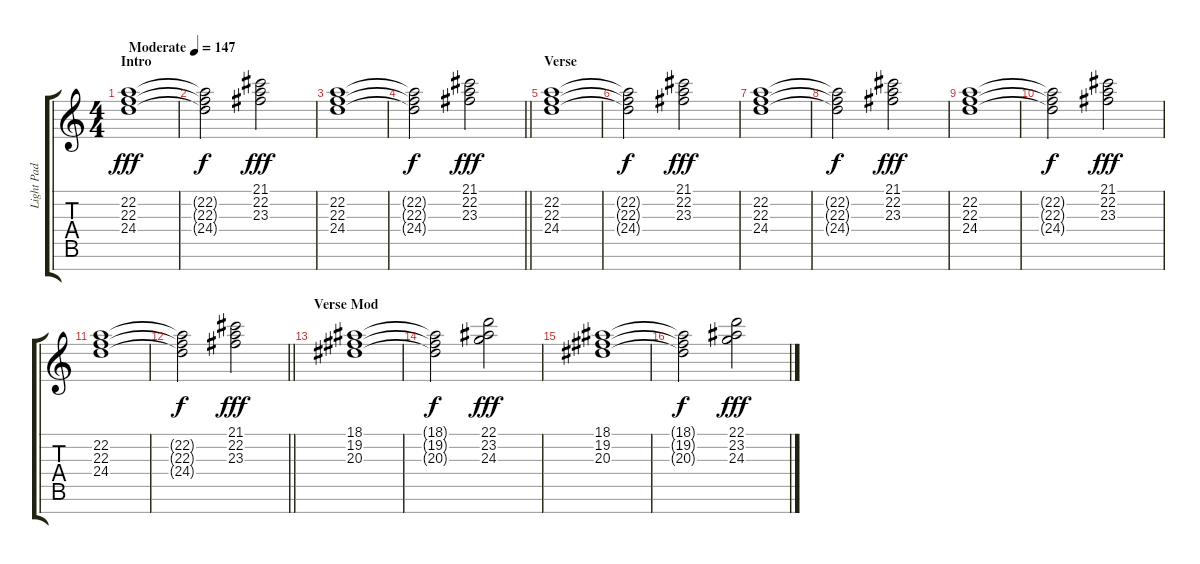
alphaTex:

\track ("Light Pad" "Light Pad") {instrument synthvoice}
\staff {score tabs}
\tuning (E4 B3 G3 D3 A2 E2 B1) {hide}
\ts (4 4)
\section ("" "Intro")
\tempo (147 "Moderate")
\clef g2
\ks c
(22.2 22.3 24.4).1{dy fff instrument synthvoice} |
(22.2{t} 22.3{t} 24.4{t}).2{dy f} (21.1 22.2 23.3).2{dy fff} |
(22.2 22.3 24.4).1 |
\barLineRight lightlight
(22.2{t} 22.3{t} 24.4{t}).2{dy f} (21.1 22.2 23.3).2{dy fff} |
\section ("" "Verse")
(22.2 22.3 24.4).1 |
(22.2{t} 22.3{t} 24.4{t}).2{dy f} (21.1 22.2 23.3).2{dy fff} |
(22.2 22.3 24.4).1 |
(22.2{t} 22.3{t} 24.4{t}).2{dy f} (21.1 22.2 23.3).2{dy fff} |
(22.2 22.3 24.4).1 |
(22.2{t} 22.3{t} 24.4{t}).2{dy f} (21.1 22.2 23.3).2{dy fff} |
(22.2 22.3 24.4).1 |
\barLineRight lightlight
(22.2{t} 22.3{t} 24.4{t}).2{dy f} (21.1 22.2 23.3).2{dy fff} |
\section ("" "Verse Mod")
(18.1 19.2 20.3).1 |
(18.1{t} 19.2{t} 20.3{t}).2{dy f} (22.1 23.2 24.3).2{dy fff} |
(18.1 19.2 20.3).1 |
(18.1{t} 19.2{t} 20.3{t}).2{dy f} (22.1 23.2 24.3).2{dy fff}
